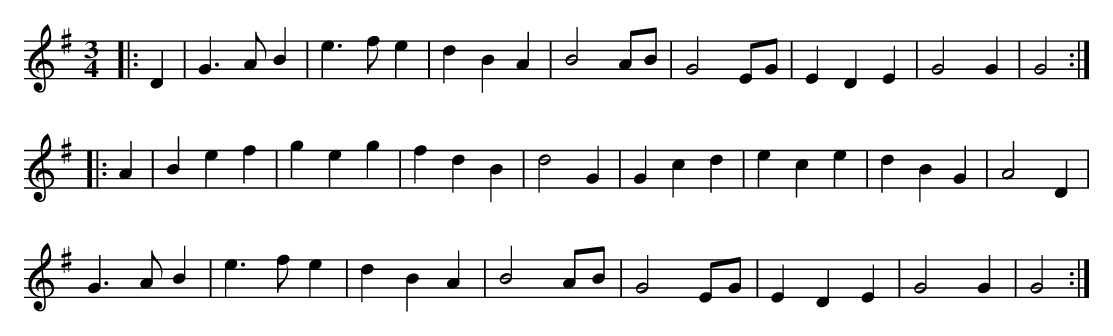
X:1
M:3/4
K:G
|:D2|G3AB2|e3fe2|d2B2A2|B4AB|G4EG|E2D2E2|G4G2|G4:|
|:A2|B2e2f2|g2e2g2|f2d2B2|d4G2|G2c2d2|e2c2e2|d2B2G2|A4D2|
G3AB2|e3fe2|d2B2A2|B4AB|G4EG|E2D2E2|G4G2|G4:|
